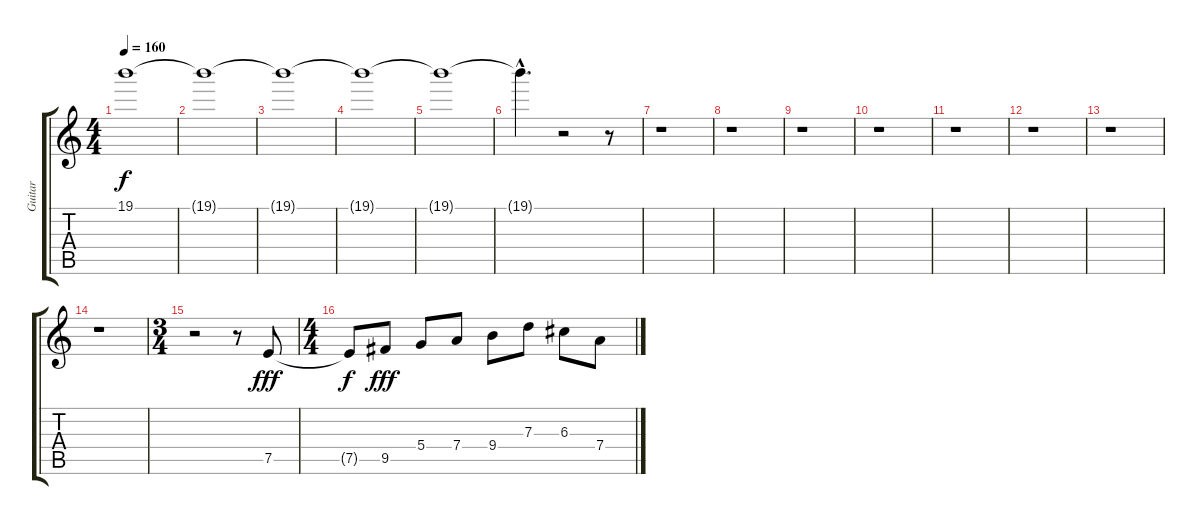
\track ("Guitar" "Guitar") {instrument distortionguitar}
\staff {score tabs}
\tuning (E4 B3 G3 D3 A2 E2) {hide}
\ts (4 4)
\tempo 160
\clef g2
\ks c
19.1{t}.1{dy f} |
19.1{t}.1 |
19.1{t}.1 |
19.1{t}.1 |
19.1{t}.1 |
19.1{hac t}.4{d} r.2 r.8 |
r.1 |
r.1 |
r.1 |
r.1 |
r.1 |
r.1 |
r.1 |
r.1 |
\ts (3 4)
r.2 r.8 7.5.8{dy fff} |
\ts (4 4)
7.5{t}.8{dy f} 9.5.8{dy fff} 5.4.8 7.4.8 9.4.8 7.3.8 6.3.8 7.4.8
